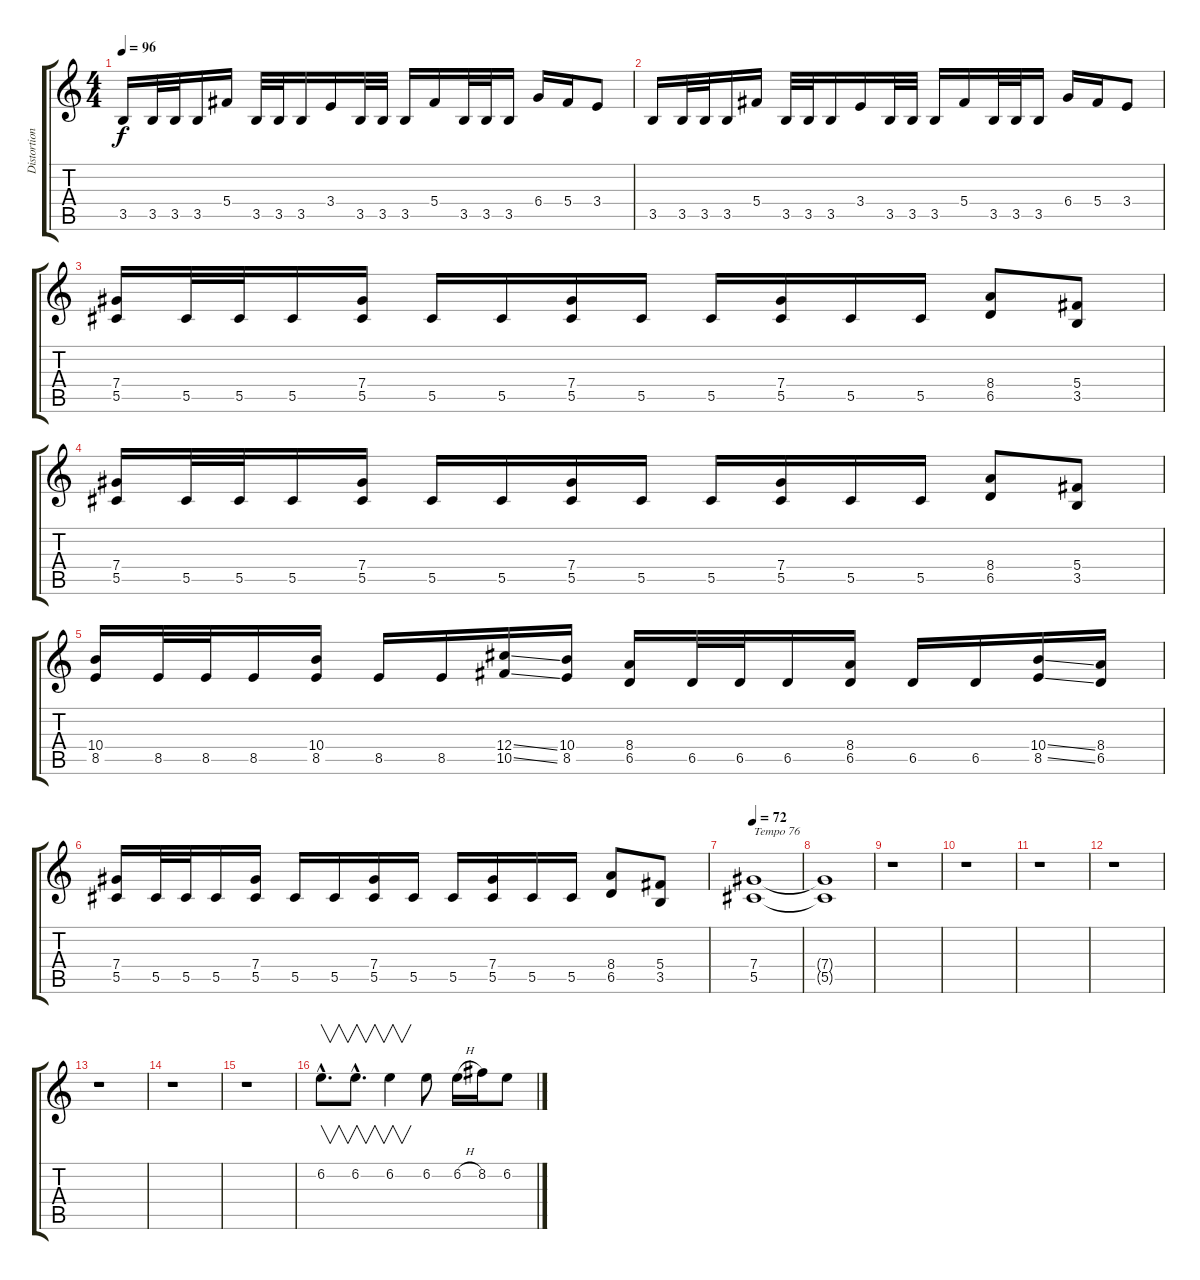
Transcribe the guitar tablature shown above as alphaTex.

\track ("Distortion Guitar 2" "Distortion") {instrument distortionguitar}
\staff {score tabs}
\tuning (Eb4 Bb3 Gb3 Db3 Ab2 Eb2) {hide}
\ts (4 4)
\tempo 96
\clef g2
\ks c
3.5.16{dy f} 3.5.32 3.5.32 3.5.16 5.4.16 3.5.32 3.5.32 3.5.16 3.4.16 3.5.32 3.5.32 3.5.16 5.4.16 3.5.32 3.5.32 3.5.16 6.4.16 5.4.16 3.4.8 |
3.5.16 3.5.32 3.5.32 3.5.16 5.4.16 3.5.32 3.5.32 3.5.16 3.4.16 3.5.32 3.5.32 3.5.16 5.4.16 3.5.32 3.5.32 3.5.16 6.4.16 5.4.16 3.4.8 |
(7.4 5.5).16 5.5.32 5.5.32 5.5.16 (7.4 5.5).16 5.5.16 5.5.16 (7.4 5.5).16 5.5.16 5.5.16 (7.4 5.5).16 5.5.16 5.5.16 (8.4 6.5).8 (5.4 3.5).8 |
(7.4 5.5).16 5.5.32 5.5.32 5.5.16 (7.4 5.5).16 5.5.16 5.5.16 (7.4 5.5).16 5.5.16 5.5.16 (7.4 5.5).16 5.5.16 5.5.16 (8.4 6.5).8 (5.4 3.5).8 |
(10.4 8.5).16 8.5.32 8.5.32 8.5.16 (10.4 8.5).16 8.5.16 8.5.16 (12.4{ss} 10.5{ss}).16 (10.4 8.5).16 (8.4 6.5).16 6.5.32 6.5.32 6.5.16 (8.4 6.5).16 6.5.16 6.5.16 (10.4{ss} 8.5{ss}).16 (8.4 6.5).16 |
(7.4 5.5).16 5.5.32 5.5.32 5.5.16 (7.4 5.5).16 5.5.16 5.5.16 (7.4 5.5).16 5.5.16 5.5.16 (7.4 5.5).16 5.5.16 5.5.16 (8.4 6.5).8 (5.4 3.5).8 |
\tempo 76
\tempo 72
(7.4 5.5).1{txt "Tempo 76"} |
(7.4{t} 5.5{t}).1 |
r.1 |
r.1 |
r.1 |
r.1 |
r.1 |
r.1 |
r.1 |
6.2{hac}.8{v d} 6.2{hac}.8{v d} 6.2.4{v} 6.2.8 6.2{h}.16 8.2.16 6.2{ss}.8
